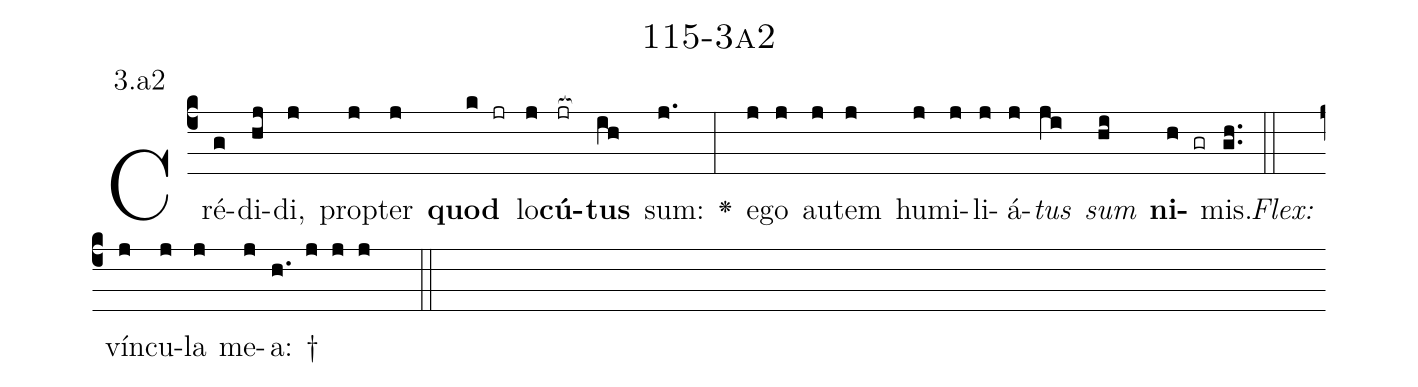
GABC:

name: 115-3a2;
annotation: 3.a2;
%%
(c4)Cré(g)di(hj)di,(j) prop(j)ter(j) <b>quod</b>(k jr) lo(j)<b>cú</b>(jr[ocb:1{])<b>tus</b>(ih[ocb:0}]) sum:(j.) <v>\greheightstar</v>(:) e(j)go(j) au(j)tem(j) hu(j)mi(j)li(j)á(j)<i>tus</i>(ji) <i>sum</i>(hi) <b>ni</b>(h gr)mis.(gh..) (::)
<i>Flex:</i>()  vín(j)cu(j)la(j) me(j)a: †(h. j j j  ::)

%E(j) u(j) o(ji) u(hi) a(h) e.(gh..) (::)
